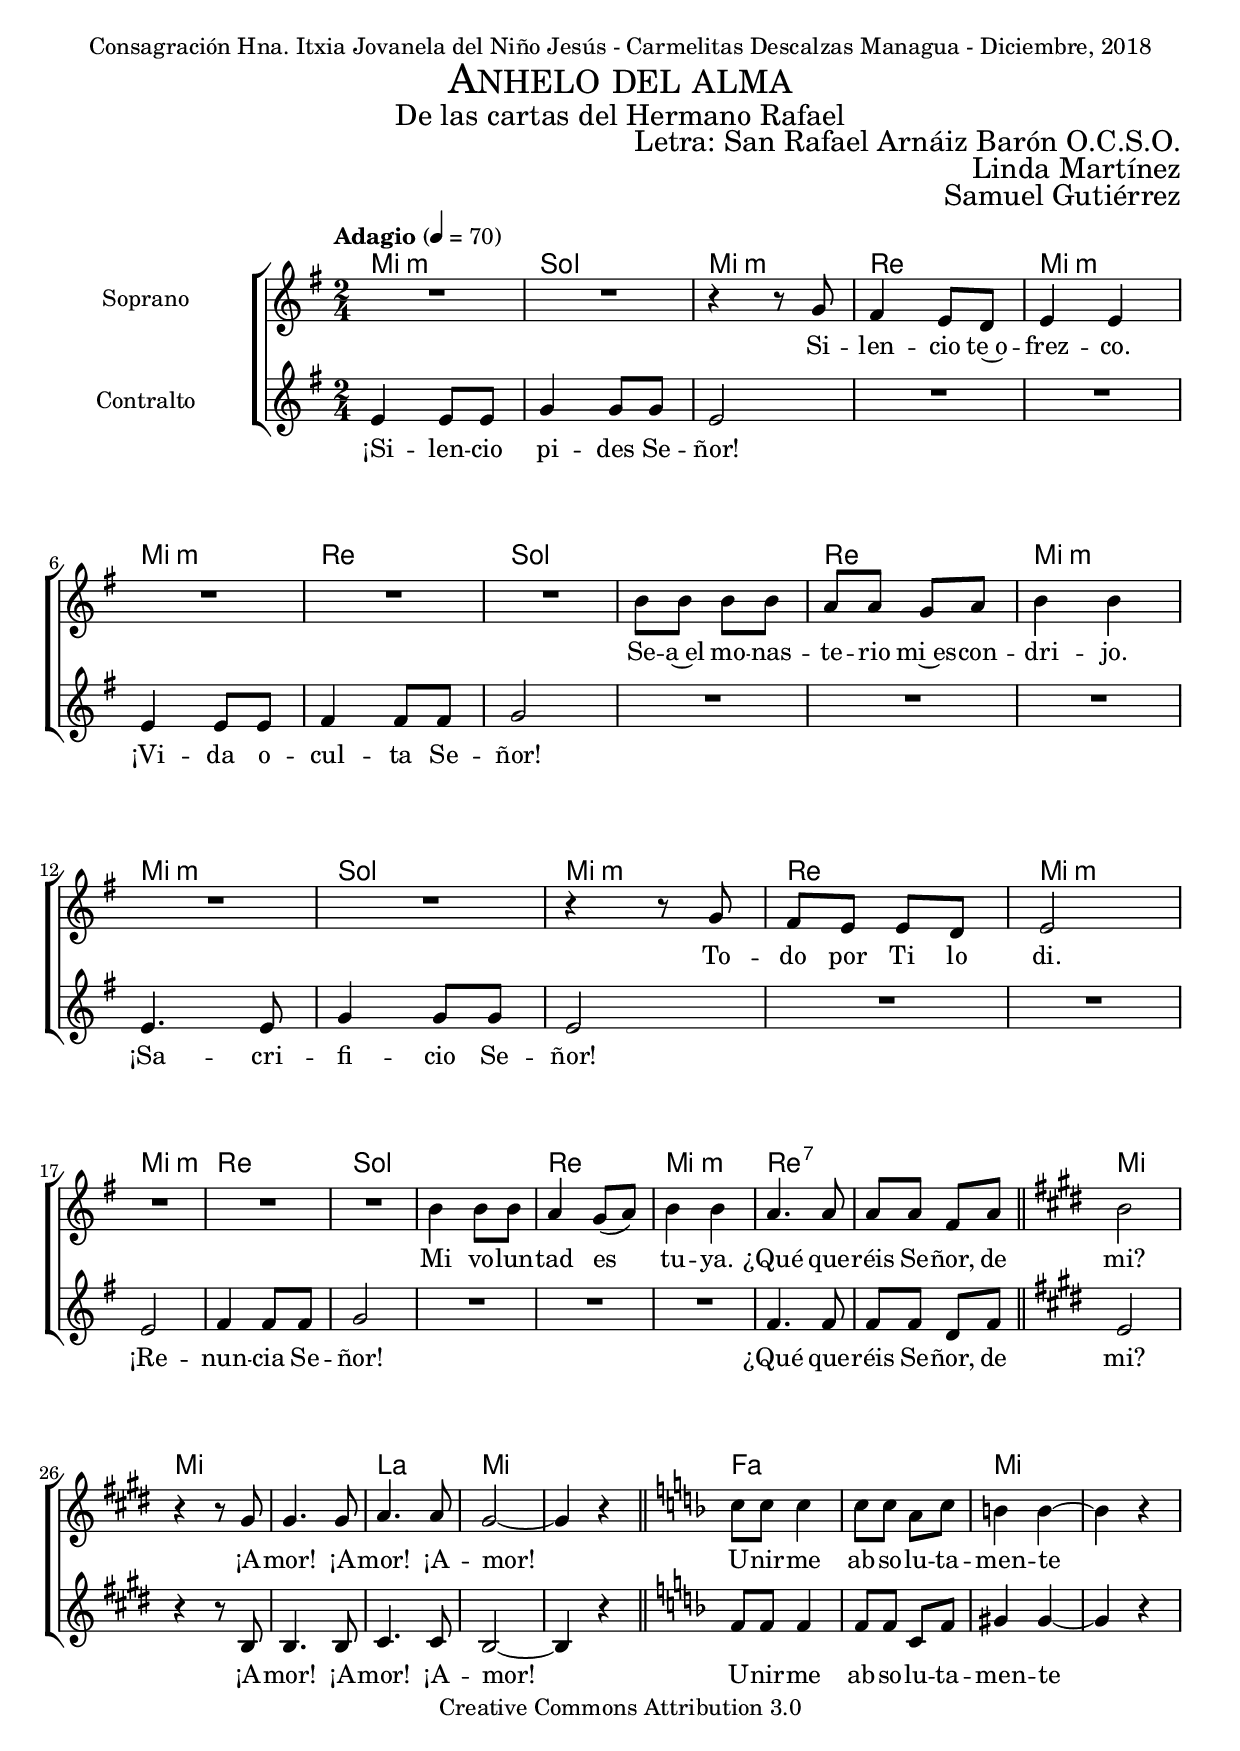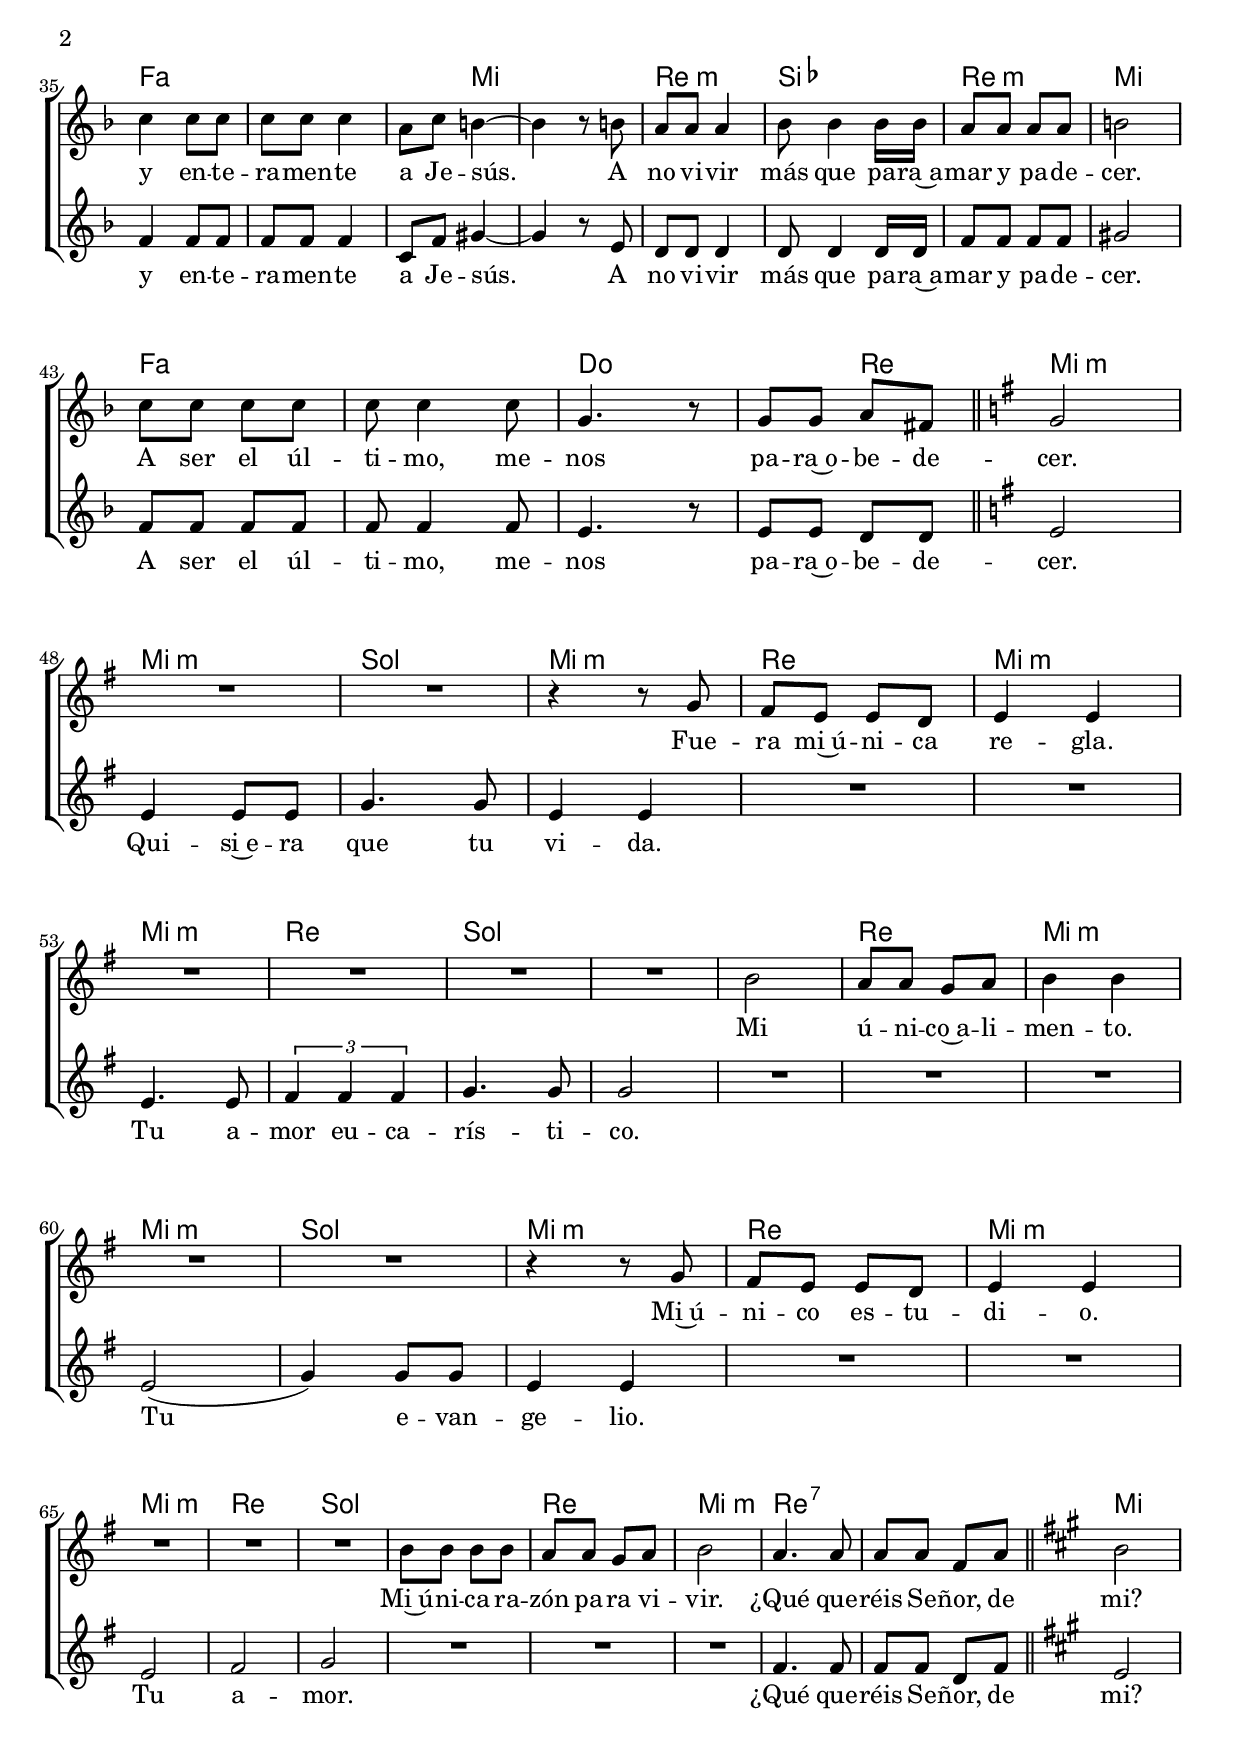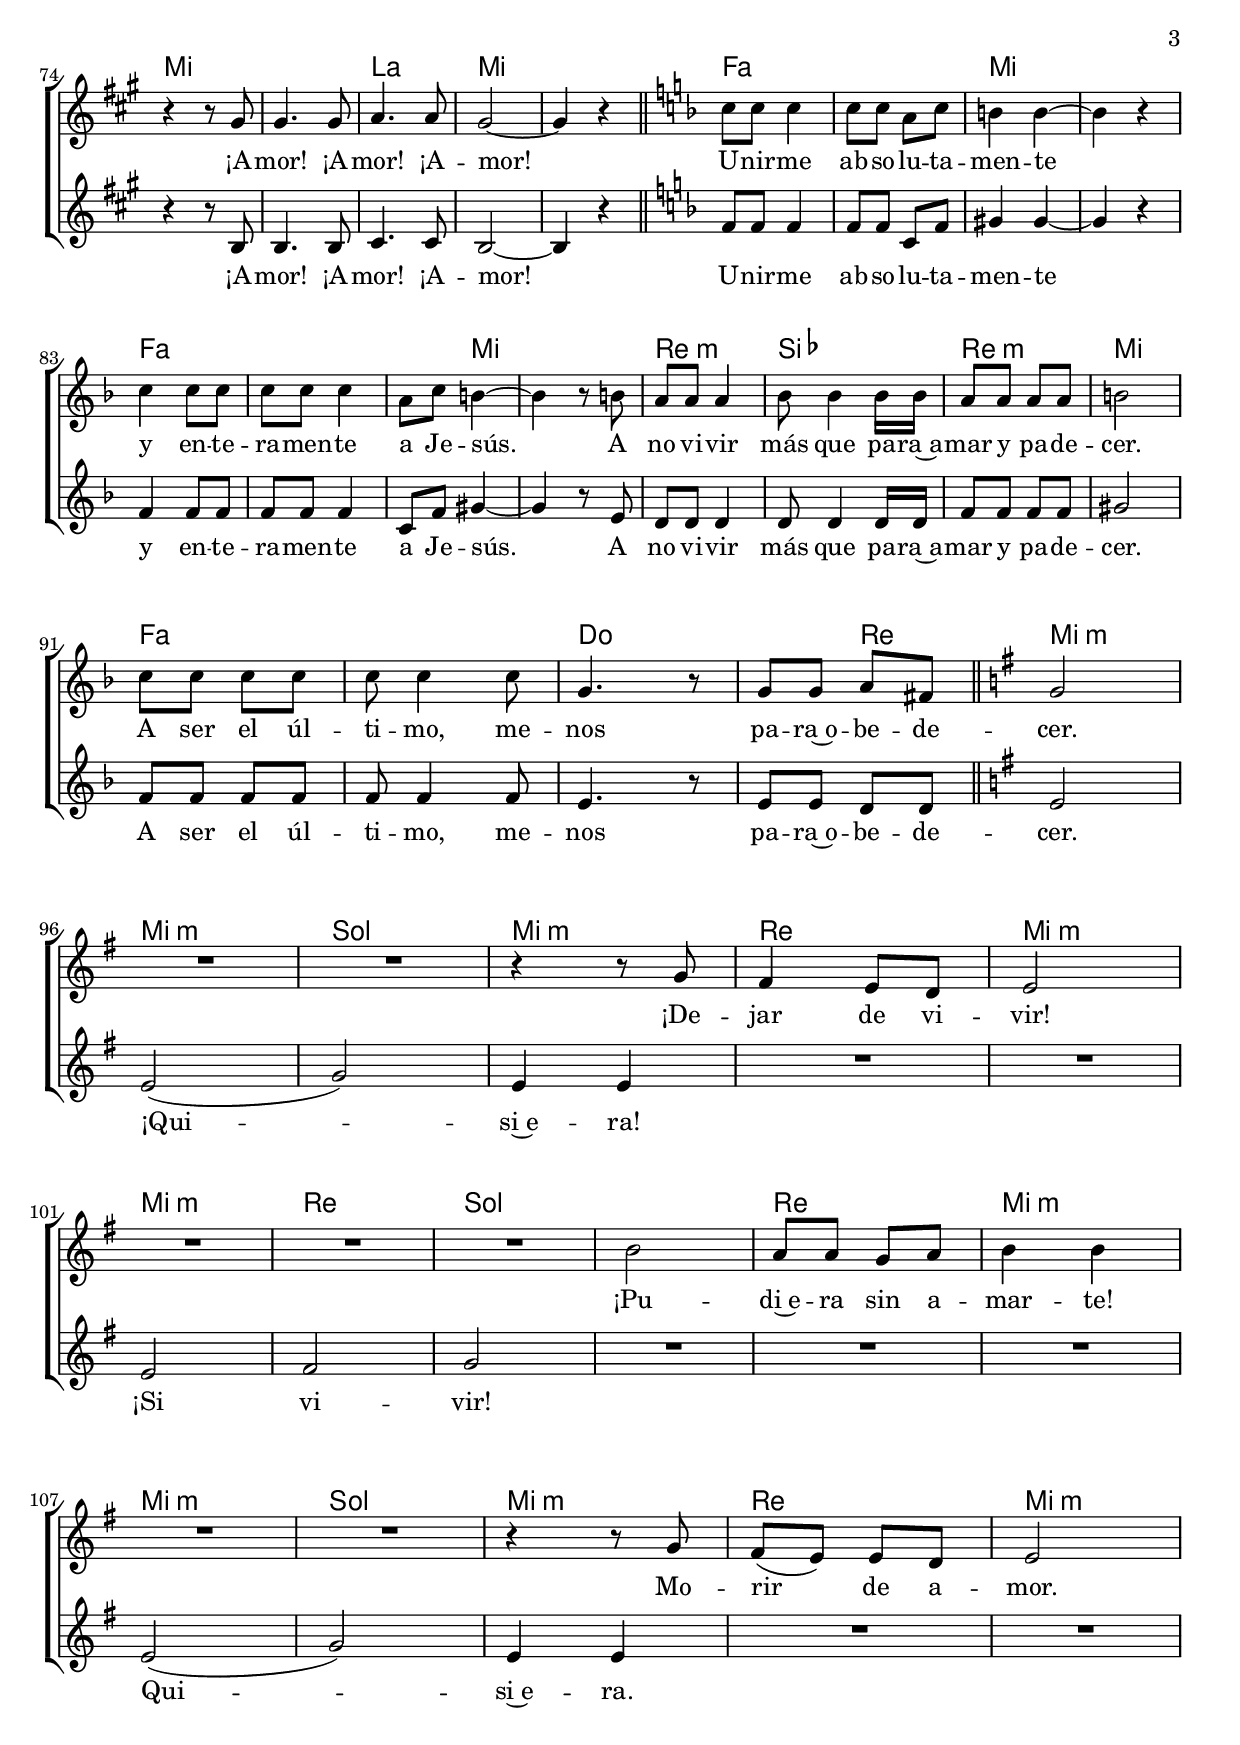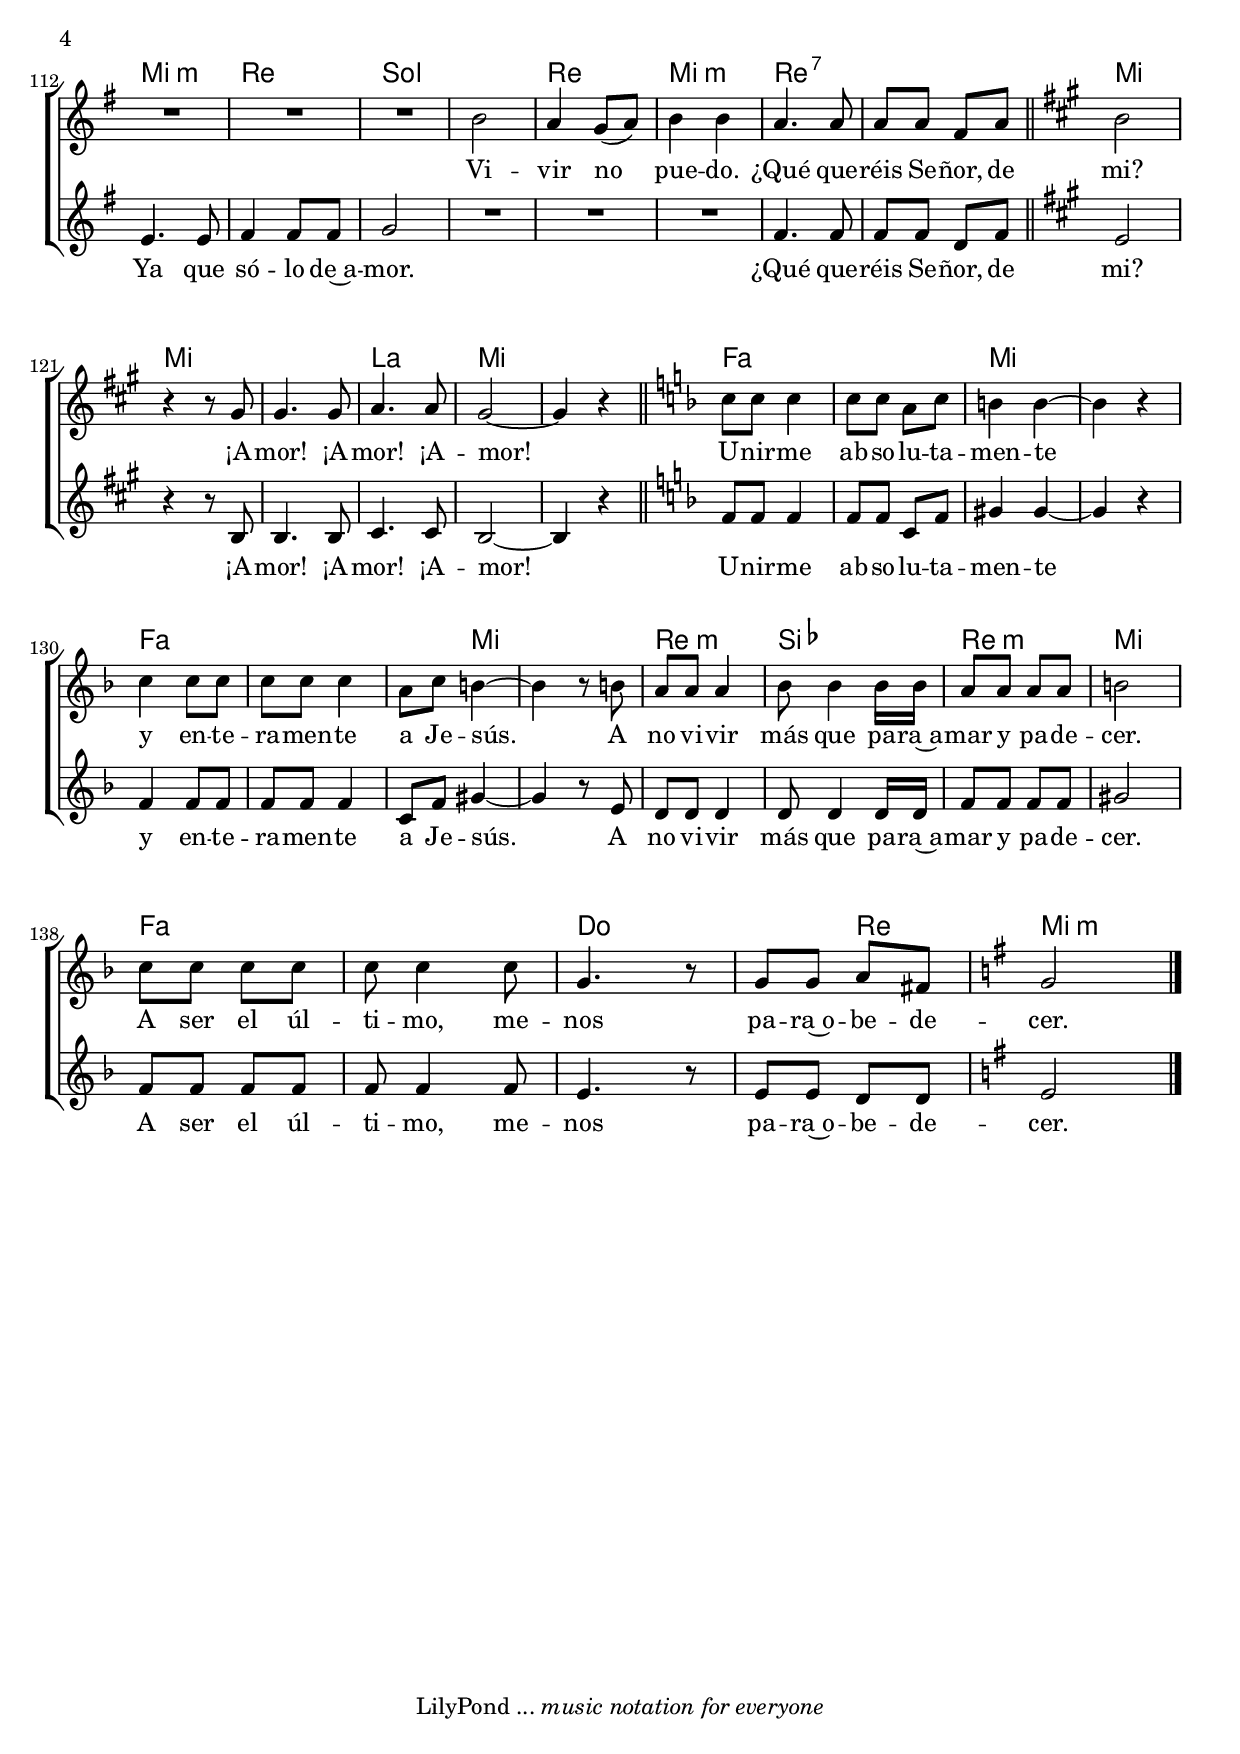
% ****************************************************************
%	Ahnelo del alma - San Rafael Arnaiz Baron
%   	Music by serachsam
% ****************************************************************
\language "espanol"
\version "2.23.2"

% --- Global parameters
particle = 1
jump = \break

% --- Includes
global = {
  \tempo "Adagio" 4 = 70
  \key mi \minor
  \time 2/4
  \skip 2*24
  \bar "||" % 24
  \key mi \major
  \skip 2*6
  \bar "||" % 48
  \key fa \major 
  \skip 2*16
  \bar "||" % 48
  \key mi \minor
  \skip 2*26
  \bar "||" % 48
  \key la \major
  \skip 2*6
  \bar "||" % 48
  \key fa \major
  \skip 2*16
  \bar "||"
  \key mi \minor
  \skip 2*25
  \key la \major
  \bar "||"
  \skip 2*6
  \key fa \major
  \bar "||"
  \skip 2*16
  \key mi \minor
  \skip 2
  \bar "|."
}

soprano_music = \relative do'' {
  \compressEmptyMeasures

  R2*2 |
  r4 r8 sol |
  fas4 mi8 re |
  mi4 mi | #(if (= particle 1) jump "")
  R2*3 |
  si'8 si si8 si |
  la8 la sol la |
  si4 si | #(if (= particle 1) jump "")
  R2*2 |
  r4 r8 sol |
  fas8 mi mi re |
  mi2 | #(if (= particle 1) jump "")
  R2*3 |
  si'4 si8 si |
  la4 sol8( la) |
  si4 si |
  la4. la8 |
  la8 la fas la |
  si2 | #(if (= particle 1) jump "")
  r4 r8 sols |
  sols4. sols8 |
  la4. la8 |
  sols2~ |
  sols4 r |
  do8 do do4 |
  do8 do la do |
  si4 si~ |
  si4 r | #(if (= particle 1) jump "")
  do4 do8 do |
  do8 do do4 |
  la8 do si4~ |
  si4 r8 si8|
  la8 la la4 |
  sib8 sib4 sib16 sib16 |
  la8 la la la |
  si2 | #(if (= particle 1) jump "")
  do8 do do do |
  do8 do4 do8 |
  sol4. r8 |
  sol8 sol la fas |
  sol2 | #(if (= particle 1) jump "")
  R2*2 |
  r4 r8 sol |
  fas8 mi mi re |
  mi4 mi | #(if (= particle 1) jump "")
  R2*4 |
  si'2 |
  la8 la sol la |
  si4 si | #(if (= particle 1) jump "")
  R2*2 |
  r4 r8 sol |
  fas8 mi mi re |
  mi4 mi | #(if (= particle 1) jump "")
  R2*3 |
  si'8 si si si |
  la8 la sol la |
  si2 |
  la4. la8 |
  la8 la fas la |
  si2 | #(if (= particle 1) jump "")
  r4 r8 sols |
  sols4. sols8 |
  la4. la8 |
  sols2~ |
  sols4 r |
  do8 do do4 |
  do8 do la do |
  si4 si4~ |
  si4 r | #(if (= particle 1) jump "")
  do4 do8 do |
  do8 do do4 |
  la8 do si4~ |
  si4 r8 si |
  la8 la la4 |
  sib8 sib4 sib16 sib16 |
  la8 la la la |
  si2 | #(if (= particle 1) jump "")
  do8 do do do |
  do8 do4 do8 |
  sol4. r8 |
  sol8 sol la fas |
  sol2 | #(if (= particle 1) jump "")
  R2*2 |
  r4 r8 sol |
  fas4 mi8 re |
  mi2 | #(if (= particle 1) jump "")
  R2*3 |
  si'2 |
  la8 la sol la |
  si4 si4 | #(if (= particle 1) jump "")
  R2*2 |
  r4 r8 sol |
  fas8( mi) mi re |
  mi2 | #(if (= particle 1) jump "")
  R2*3 |
  si'2 |
  la4 sol8( la) |
  si4 si |
  la4. la8 |
  la8 la fas la |
  si2 | #(if (= particle 1) jump "")
  r4 r8 sols |
  sols4. sols8 |
  la4. la8 |
  sols2~ |
  sols4 r |
  do8 do do4 |
  do8 do la do |
  si4 si4~ |
  si4 r | #(if (= particle 1) jump "")
  do4 do8 do |
  do8 do do4 |
  la8 do si4~ |
  si4 r8 si |
  la8 la la4 |
  sib8 sib4 sib16 sib16 |
  la8 la la la |
  si2 | #(if (= particle 1) jump "")
  do8 do do do |
  do8 do4 do8 |
  sol4. r8 |
  sol8 sol la fas |
  sol2 |
}

soprano_lyrics = \lyricmode {
    Si -- len -- cio te~o -- frez -- co.
    Se -- a~el mo -- nas -- te -- rio mi~es -- con -- dri -- jo.
    To -- do por Ti lo di.
    Mi vo -- lun -- tad es tu -- ya.
    ¿Qué que -- réis Se -- ñor, de mi?

    ¡A -- mor! ¡A -- mor! ¡A -- mor!
    U -- nir -- me ab -- so -- lu -- ta -- men -- te
    y en -- te -- ra -- men -- te a Je -- sús.
    A no vi -- vir más que pa -- ra~a -- mar y pa -- de -- cer.
    A ser el úl -- ti -- mo, me -- nos pa -- ra~o -- be -- de -- cer.

    Fue -- ra mi~ú -- ni -- ca re -- gla.
    Mi ú -- ni -- co~a -- li -- men -- to.
    Mi~ú -- ni -- co es -- tu -- di -- o.
    Mi~ú -- ni -- ca ra -- zón pa -- ra vi -- vir.
    ¿Qué que -- réis Se -- ñor, de mi?

    ¡A -- mor! ¡A -- mor! ¡A -- mor!
    U -- nir -- me ab -- so -- lu -- ta -- men -- te
    y en -- te -- ra -- men -- te a Je -- sús.
    A no vi -- vir más que pa -- ra~a -- mar y pa -- de -- cer.
    A ser el úl -- ti -- mo, me -- nos pa -- ra~o -- be -- de -- cer.

    ¡De -- jar de vi -- vir!
    ¡Pu -- di~e -- ra sin a -- mar -- te!
    Mo -- rir de a -- mor.
    Vi -- vir no pue -- do.
    ¿Qué que -- réis Se -- ñor, de mi?

    ¡A -- mor! ¡A -- mor! ¡A -- mor!
    U -- nir -- me ab -- so -- lu -- ta -- men -- te
    y en -- te -- ra -- men -- te a Je -- sús.
    A no vi -- vir más que pa -- ra~a -- mar y pa -- de -- cer.
    A ser el úl -- ti -- mo, me -- nos pa -- ra~o -- be -- de -- cer.
}

alto_music = \relative do' {
  \compressEmptyMeasures

  mi4 mi8 mi |
  sol4 sol8 sol |
  mi2 |
  R2*2 |
  mi4 mi8 mi |
  fas4 fas8 fas |
  sol2 |
  R2*3 |
  mi4. mi8 |
  sol4 sol8 sol8 |
  mi2 |
  R2*2 |
  mi2 |
  fas4 fas8 fas |
  sol2 |
  R2*3 |
  fas4. fas8 |
  fas8 fas8 re8 fas8 |
  mi2 |
  r4 r8 si |
  si4. si8 |
  dos4. dos8 |
  si2~ |
  si4 r |
  fa'8 fa fa4 |
  fa8 fa do fa |
  sols4 sols4~ |
  sols4 r |
  fa4 fa8 fa |
  fa8 fa fa4 |
  do8 fa sols4~ |
  sols4 r8 mi |
  re8 re8 re4 |
  re8 re4 re16 re16 |
  fa8 fa fa fa |
  sols2 |
  fa8 fa fa fa |
  fa8 fa4 fa8 |
  mi4. r8 |
  mi8 mi re re |
  mi2 |
  mi4 mi8 mi |
  sol4. sol8 |
  mi4 mi |
  R2*2 |
  mi4. mi8 |
  \tuplet 3/2 {fas4 fas fas} |
  sol4. sol8 |
  sol2 |
  R2*3 |
  mi2( |
  sol4) sol8 sol8 |
  mi4 mi |
  R2*2 |
  mi2 |
  fas2 |
  sol2 |
  R2*3 |
  fas4. fas8 |
  fas8 fas8 re8 fas8 |
  mi2 |
  r4 r8 si |
  si4. si8 |
  dos4. dos8 |
  si2~ |
  si4 r |
  fa'8 fa fa4 |
  fa8 fa do fa |
  sols4 sols4~ |
  sols4 r |
  fa4 fa8 fa |
  fa8 fa fa4 |
  do8 fa sols4~ |
  sols4 r8 mi |
  re8 re8 re4 |
  re8 re4 re16 re16 |
  fa8 fa fa fa |
  sols2 |
  fa8 fa fa fa |
  fa8 fa4 fa8 |
  mi4. r8 |
  mi8 mi re re |
  mi2 |
  mi2( |
  sol2) |
  mi4 mi |
  R2*2 |
  mi2 |
  fas2 |
  sol2 |
  R2*3 |
  mi2( |
  sol2) |
  mi4 mi |
  R2*2 |
  mi4. mi8 |
  fas4 fas8 fas |
  sol2 |
  R2*3 |
  fas4. fas8 |
  fas8 fas8 re8 fas8 |
  mi2 |
  r4 r8 si |
  si4. si8 |
  dos4. dos8 |
  si2~ |
  si4 r |
  fa'8 fa fa4 |
  fa8 fa do fa |
  sols4 sols4~ |
  sols4 r |
  fa4 fa8 fa |
  fa8 fa fa4 |
  do8 fa sols4~ |
  sols4 r8 mi |
  re8 re8 re4 |
  re8 re4 re16 re16 |
  fa8 fa fa fa |
  sols2 |
  fa8 fa fa fa |
  fa8 fa4 fa8 |
  mi4. r8 |
  mi8 mi re re |
  mi2 |
}

alto_lyrics = \lyricmode {
    ¡Si -- len -- cio pi -- des Se -- ñor!
    ¡Vi -- da o -- cul -- ta Se -- ñor!
    ¡Sa -- cri -- fi -- cio Se -- ñor!
    ¡Re -- nun -- cia Se -- ñor!
    ¿Qué que -- réis Se -- ñor, de mi?

    ¡A -- mor! ¡A -- mor! ¡A -- mor!
    U -- nir -- me ab -- so -- lu -- ta -- men -- te
    y en -- te -- ra -- men -- te a Je -- sús.
    A no vi -- vir más que pa -- ra~a -- mar y pa -- de -- cer.
    A ser el úl -- ti -- mo, me -- nos pa -- ra~o -- be -- de -- cer.

    Qui -- si~e -- ra que tu vi -- da.
    Tu a -- mor eu -- ca -- rís -- ti -- co.
    Tu e -- van -- ge -- lio.
    Tu a -- mor.
    ¿Qué que -- réis Se -- ñor, de mi?

    ¡A -- mor! ¡A -- mor! ¡A -- mor!
    U -- nir -- me ab -- so -- lu -- ta -- men -- te
    y en -- te -- ra -- men -- te a Je -- sús.
    A no vi -- vir más que pa -- ra~a -- mar y pa -- de -- cer.
    A ser el úl -- ti -- mo, me -- nos pa -- ra~o -- be -- de -- cer.

    ¡Qui -- si~e -- ra!
    ¡Si vi -- vir!
    Qui -- si~e -- ra.
    Ya que só -- lo de~a -- mor.
    ¿Qué que -- réis Se -- ñor, de mi?

    ¡A -- mor! ¡A -- mor! ¡A -- mor!
    U -- nir -- me ab -- so -- lu -- ta -- men -- te
    y en -- te -- ra -- men -- te a Je -- sús.
    A no vi -- vir más que pa -- ra~a -- mar y pa -- de -- cer.
    A ser el úl -- ti -- mo, me -- nos pa -- ra~o -- be -- de -- cer.
}

harmonies = \new ChordNames {
  \set ChordNames.midiInstrument = "string ensemble 2"
  % \set ChordNames.midiMaximumVolume = #0
  \set chordChanges = ##t
  \chordmode {
    \italianChords
    mi2:m |
    sol2 |
    mi2:m |
    re2 |
    mi2:m |
    mi2:m |
    re2 |
    sol2 |
    sol2 |
    re2 |
    mi2:m |
    mi2:m |
    sol2 |
    mi2:m |
    re2 |
    mi2:m |
    mi2:m |
    re2 |
    sol2 |
    sol2 |
    re2 |
    mi2:m |
    re2:7 |
    re2:7 |
    mi2 |
    mi2 |
    mi2 |
    la2 |
    mi2 |
    mi2 |
    fa2 |
    fa2 |
    mi2 |
    mi2 |
    fa2 |
    fa2 |
    fa4 mi4 |
    mi2 |
    re2:m |
    sib2 |
    re2:m |
    mi2 |
    fa2 |
    fa2 |
    do2 |
    do4 re4 |
    mi2:m |
    mi2:m |
    sol2 |
    mi2:m |
    re2 |
    mi2:m |
    mi2:m |
    re2 |
    sol2 |
    sol2 |
    sol2 |
    re2 |
    mi2:m |
    mi2:m |
    sol2 |
    mi2:m |
    re2 |
    mi2:m |
    mi2:m |
    re2 |
    sol2 |
    sol2 |
    re2 |
    mi2:m |
    re2:7 |
    re2:7 |
    mi2 |
    mi2 |
    mi2 |
    la2 |
    mi2 |
    mi2 |
    fa2 |
    fa2 |
    mi2 |
    mi2 |
    fa2 |
    fa2 |
    fa4 mi4 |
    mi2 |
    re2:m |
    sib2 |
    re2:m |
    mi2 |
    fa2 |
    fa2 |
    do2 |
    do4 re4 |
    mi2:m |
    mi2:m |
    sol2 |
    mi2:m |
    re2 |
    mi2:m |
    mi2:m |
    re2 |
    sol2 |
    sol2 |
    re2 |
    mi2:m |
    mi2:m |
    sol2 |
    mi2:m |
    re2 |
    mi2:m |
    mi2:m |
    re2 |
    sol2 |
    sol2 |
    re2 |
    mi2:m
    re2:7 |
    re2:7 
    mi2 |
    mi2 |
    mi2 |
    la2 |
    mi2 |
    mi2 |
    fa2 |
    fa2 |
    mi2 |
    mi2 |
    fa2 |
    fa2 |
    fa4 mi4 |
    mi2 |
    re2:m |
    sib2 |
    re2:m |
    mi2 |
    fa2 |
    fa2 |
    do2 |
    do4 re4 |
    mi2:m |
  }
}


% --- Global size
%#(set-global-staff-size 18.5)

% --- Header
\markup { \fill-line { \center-column { \fontsize #5 \smallCaps "Anhelo del alma" \fontsize #2 "De las cartas del Hermano Rafael" } } }
\markup { \fill-line { " " \fontsize #2 "Letra: San Rafael Arnáiz Barón O.C.S.O."  } }
\markup { \fill-line { " " \right-column { \fontsize #2 "Linda Martínez" } } }
\markup { \fill-line { " " \right-column { \fontsize #2 "Samuel Gutiérrez" } } }
\header {
  dedication = "Consagración Hna. Itxia Jovanela del Niño Jesús - Carmelitas Descalzas Managua - Diciembre, 2018"
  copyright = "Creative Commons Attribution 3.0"
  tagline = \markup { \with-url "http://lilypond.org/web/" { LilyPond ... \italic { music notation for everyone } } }
  breakbefore = ##t
}

% --- Music

% --- Harmony

\score {
  <<
    \harmonies
    \new ChoirStaff <<
      \new Staff <<
        \new Voice = "soprano" <<
          \set Staff.instrumentName = #"Soprano"
          \set Staff.midiInstrument = #"choir aahs"
          \set Staff.midiMaximumVolume = #1.5
          \global \soprano_music
        >>\new Lyrics = "soprano"
        \context Lyrics = "soprano" \lyricsto "soprano" \soprano_lyrics
      >>
      \new Staff <<
        \new Voice = "alto" <<
          \set Staff.instrumentName = #"Contralto"
          \set Staff.midiInstrument = #"choir aahs"
          \set Staff.midiMaximumVolume = #1.5
          \global \alto_music
        >>
        \new Lyrics = "alto"
        \context Lyrics = "alto" \lyricsto "alto" \alto_lyrics
      >>
    >>
  >>
  \midi { }
  \layout {
    \context {
      \Staff \RemoveEmptyStaves
    }
  }
}

% --- Paper
\paper{
  #(set-default-paper-size "letter")
  indent=3.5\cm
  page-breaking = #ly:page-turn-breaking
}
